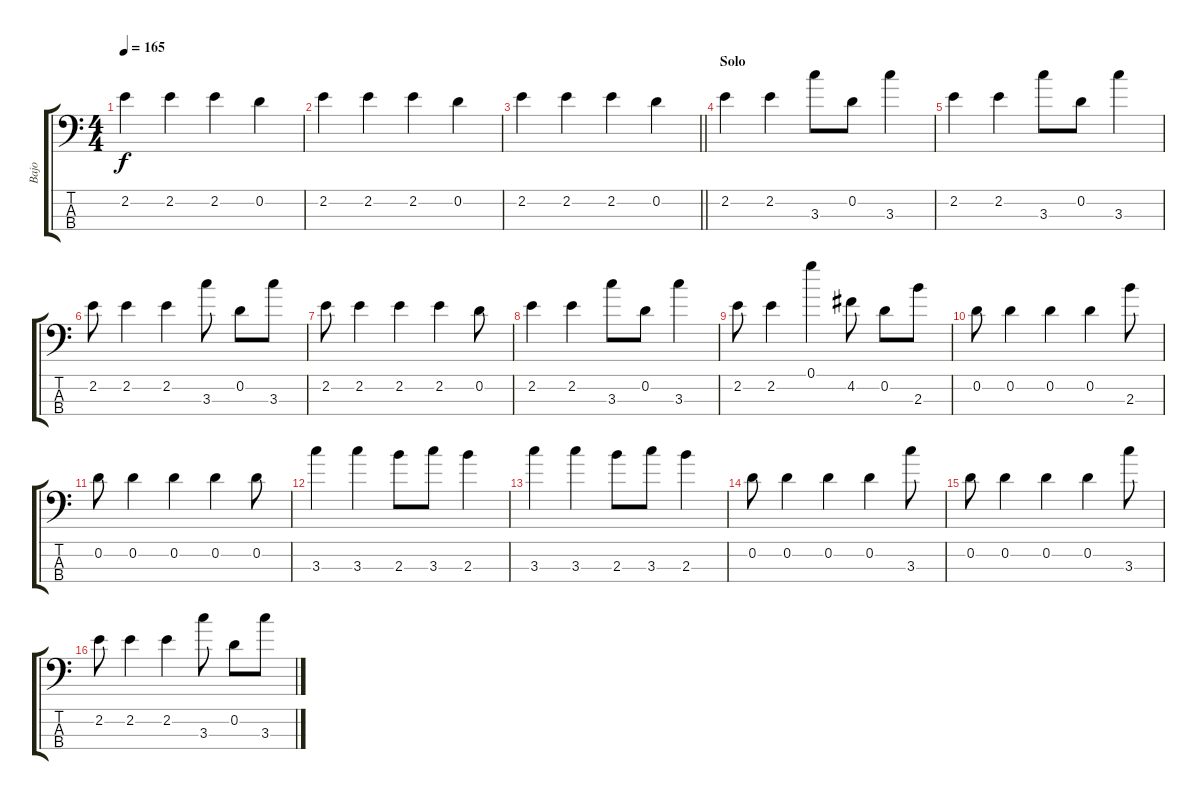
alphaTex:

\track ("Bajo" "Bajo") {instrument electricbassfinger}
\staff {score tabs}
\tuning (G4 D3 A3 E3) {hide}
\ts (4 4)
\tempo 165
\clef f4
\ks c
2.2.4{dy f} 2.2.4 2.2.4 0.2.4 |
2.2.4 2.2.4 2.2.4 0.2.4 |
\barLineRight lightlight
2.2.4 2.2.4 2.2.4 0.2.4 |
\section ("" "Solo")
2.2.4 2.2.4 3.3.8 0.2.8 3.3.4 |
2.2.4 2.2.4 3.3.8 0.2.8 3.3.4 |
2.2.8 2.2.4 2.2.4 3.3.8 0.2.8 3.3.8 |
2.2.8 2.2.4 2.2.4 2.2.4 0.2.8 |
2.2.4 2.2.4 3.3.8 0.2.8 3.3.4 |
2.2.8 2.2.4 0.1.4 4.2.8 0.2.8 2.3.8 |
0.2.8 0.2.4 0.2.4 0.2.4 2.3.8 |
0.2.8 0.2.4 0.2.4 0.2.4 0.2.8 |
3.3.4 3.3.4 2.3.8 3.3.8 2.3.4 |
3.3.4 3.3.4 2.3.8 3.3.8 2.3.4 |
0.2.8 0.2.4 0.2.4 0.2.4 3.3.8 |
0.2.8 0.2.4 0.2.4 0.2.4 3.3.8 |
2.2.8 2.2.4 2.2.4 3.3.8 0.2.8 3.3.8
